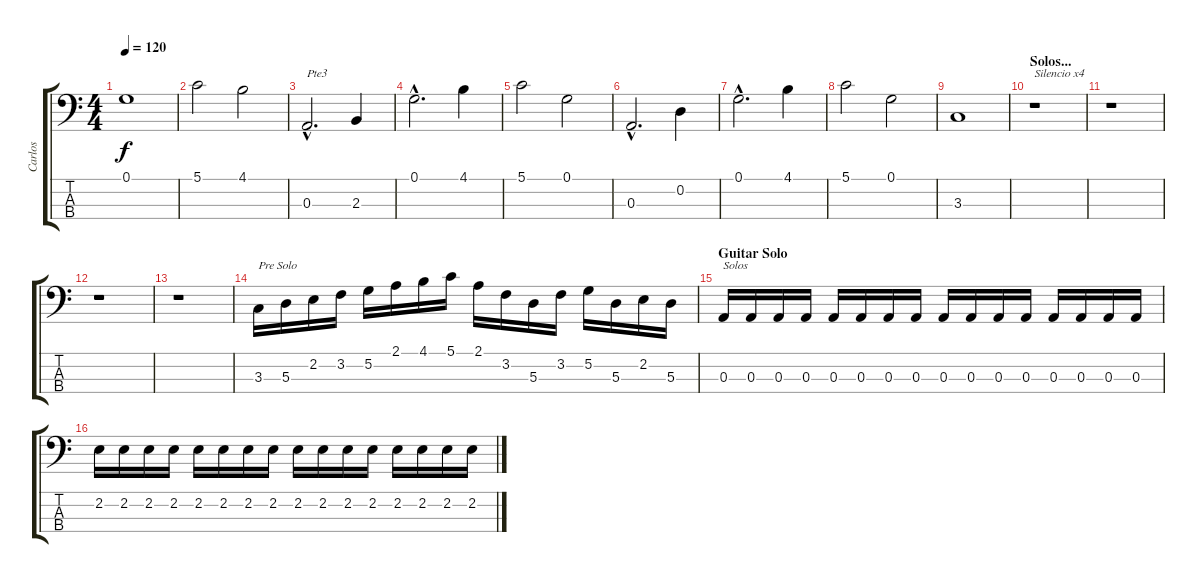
\track ("Carlos" "Carlos") {instrument electricbassfinger}
\staff {score tabs}
\tuning (G2 D2 A1 E1) {hide}
\ts (4 4)
\tempo 120
\clef f4
\ks c
0.1.1{dy f} |
5.1.2 4.1.2 |
0.3{hac}.2{d txt "Pte3"} 2.3.4 |
0.1{hac}.2{d} 4.1.4 |
5.1.2 0.1.2 |
0.3{hac}.2{d} 0.2.4 |
0.1{hac}.2{d} 4.1.4 |
5.1.2 0.1.2 |
3.3.1 |
\section ("" "Solos...")
r.1{txt "Silencio x4"} |
r.1 |
r.1 |
r.1 |
3.3.16{txt "Pre Solo"} 5.3.16 2.2.16 3.2.16 5.2.16 2.1.16 4.1.16 5.1.16 2.1.16 3.2.16 5.3.16 3.2.16 5.2.16 5.3.16 2.2.16 5.3.16 |
\section ("" "Guitar Solo")
0.3.16{txt "Solos"} 0.3.16 0.3.16 0.3.16 0.3.16 0.3.16 0.3.16 0.3.16 0.3.16 0.3.16 0.3.16 0.3.16 0.3.16 0.3.16 0.3.16 0.3.16 |
2.2.16 2.2.16 2.2.16 2.2.16 2.2.16 2.2.16 2.2.16 2.2.16 2.2.16 2.2.16 2.2.16 2.2.16 2.2.16 2.2.16 2.2.16 2.2.16
